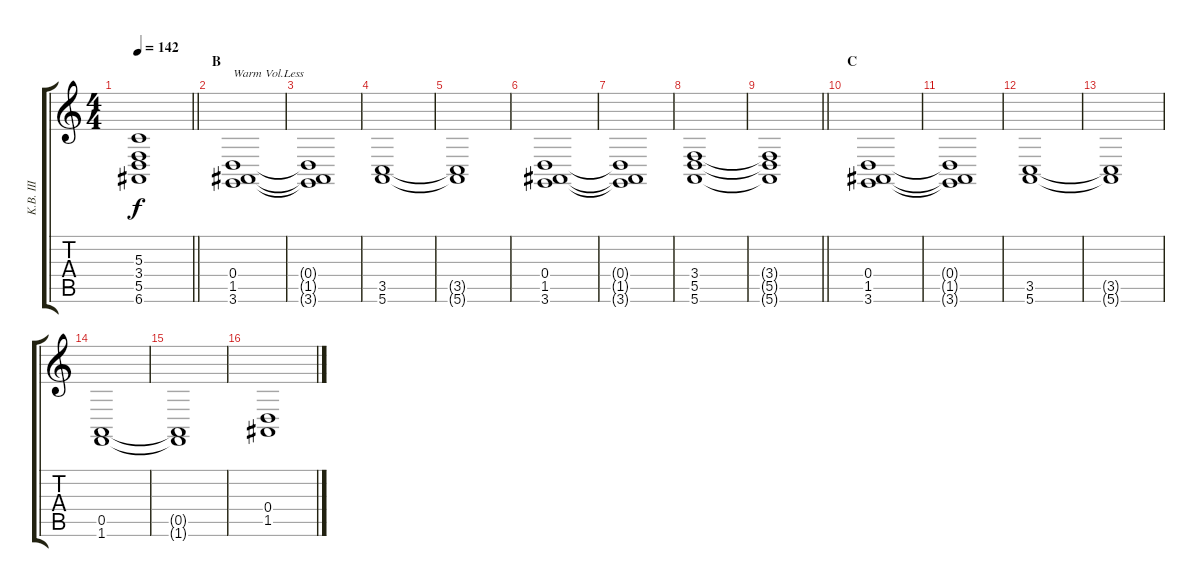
\track ("K.B. III" "K.B. III") {instrument pad2warm}
\staff {score tabs}
\tuning (E4 B3 G3 D3 A2 E2) {hide}
\ts (4 4)
\tempo 142
\clef g2
\barLineRight lightlight
\ks c
(5.3{t} 3.4{t} 5.5{t} 6.6{t}).1{dy f} |
\section ("" "B")
(0.4 1.5 3.6).1{txt "Warm Vol.Less" volume 10 instrument pad2warm} |
(0.4{t} 1.5{t} 3.6{t}).1 |
(3.5 5.6).1 |
(3.5{t} 5.6{t}).1 |
(0.4 1.5 3.6).1 |
(0.4{t} 1.5{t} 3.6{t}).1 |
(3.4 5.5 5.6).1 |
\barLineRight lightlight
(3.4{t} 5.5{t} 5.6{t}).1 |
\section ("" "C")
(0.4 1.5 3.6).1 |
(0.4{t} 1.5{t} 3.6{t}).1 |
(3.5 5.6).1 |
(3.5{t} 5.6{t}).1 |
(0.5 1.6).1 |
(0.5{t} 1.6{t}).1 |
(0.4 1.5).1
